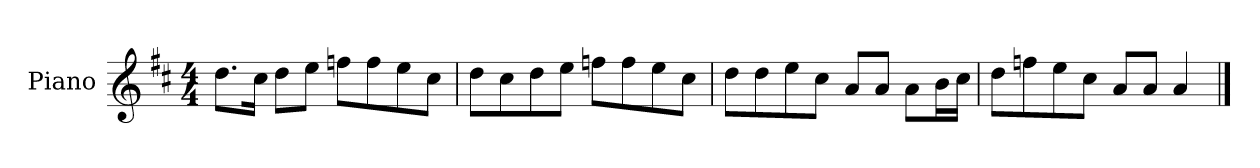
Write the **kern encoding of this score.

**kern
*part1
*staff1
*I"Piano
*I'P-no
*clefG2
*k[f#c#]
*M4/4
*MM90
=1
8.dd\L
16cc#\Jk
8dd\L
8ee\J
8ffn\L
8ff\
8ee\
8cc#\J
=2
8dd\L
8cc#\
8dd\
8ee\J
8ffn\L
8ff\
8ee\
8cc#\J
=3
8dd\L
8dd\
8ee\
8cc#\J
8a/L
8a/J
8a\L
16b\L
16cc#\JJ
=4
8dd\L
8ffn\
8ee\
8cc#\J
8a/L
8a/J
4a/
==
*-
